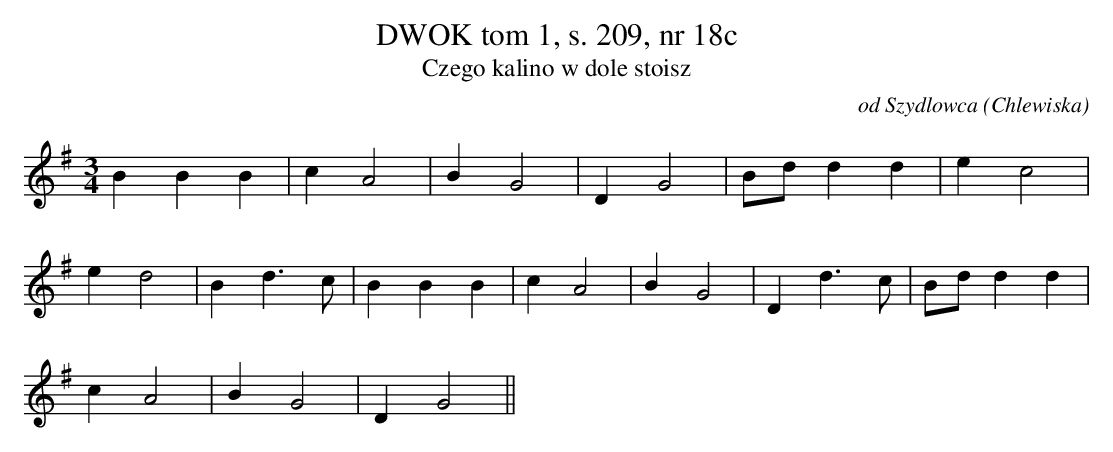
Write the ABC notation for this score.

X:1
T:DWOK tom 1, s. 209, nr 18c
T:Czego kalino w dole stoisz
O:od Szydlowca (Chlewiska)
M:3/4
L:1/8
K:G
B2B2B2 | c2A4 | B2G4 | D2G4 |Bdd2d2 | e2c4 |
 e2d4 | B2d3c |B2B2B2 | c2A4 | B2G4 | D2d3c | Bdd2d2 |
c2A4 | B2G4 | D2G4||
